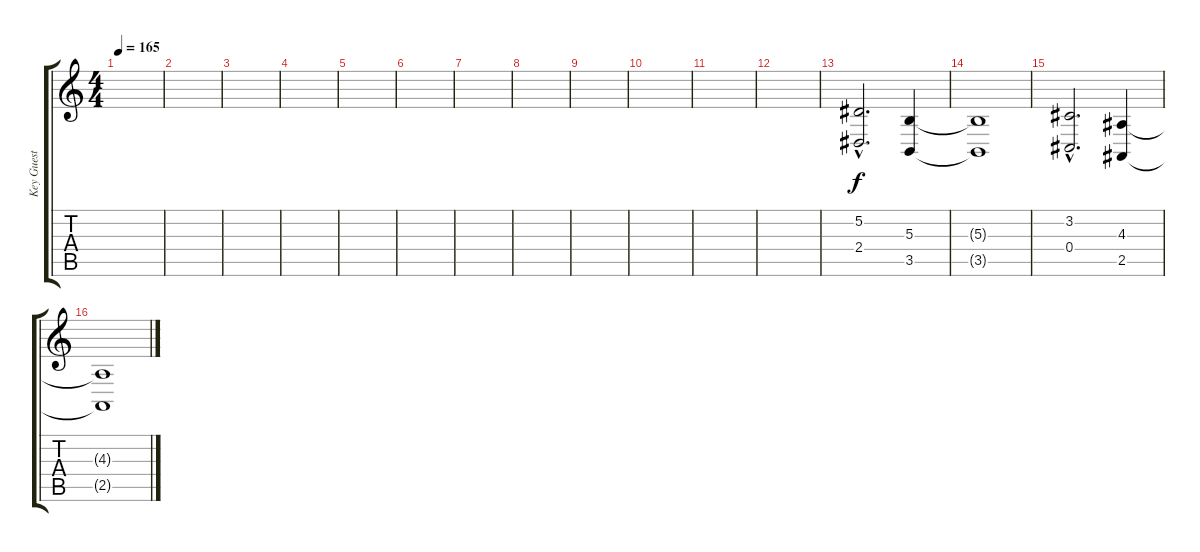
\track ("Key Guest 2" "Key Guest ") {instrument stringensemble2}
\staff {score tabs}
\tuning (Eb4 Bb3 Gb3 Db3 Ab2 Eb2) {hide}
\ts (4 4)
\tempo 165
\clef g2
\ks c
|
|
|
|
|
|
|
|
|
|
|
|
(5.2{hac} 2.4{hac}).2{d instrument tremolostrings} (5.3 3.5).4 |
(5.3{t} 3.5{t}).1 |
(3.2{hac} 0.4{hac}).2{d} (4.3 2.5).4 |
(4.3{t} 2.5{t}).1
